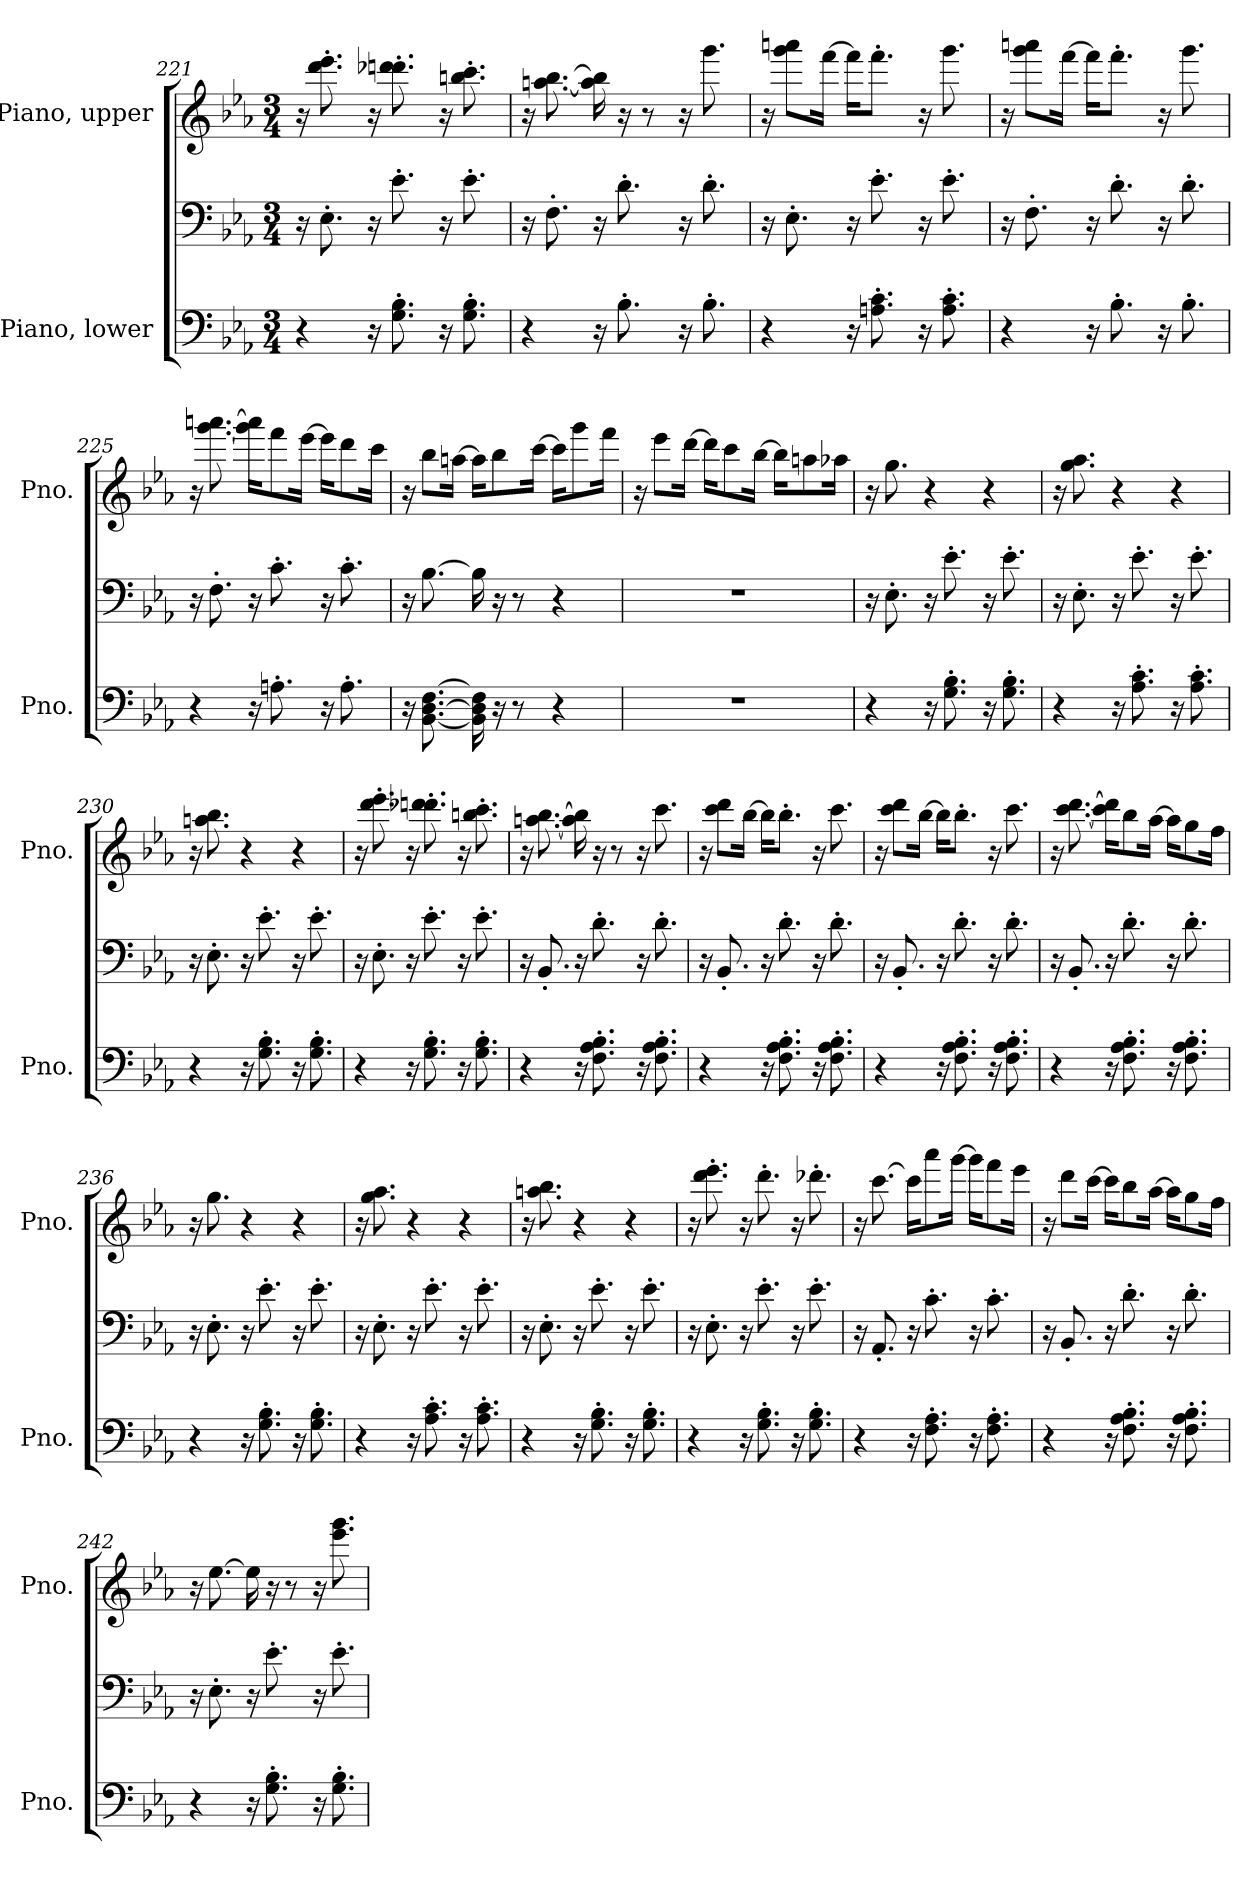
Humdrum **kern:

**kern	**kern	**kern
*part2	*part2	*part1
*staff3	*staff2	*staff1
*I"Piano, lower	*	*I"Piano, upper
*I'Pno.	*	*I'Pno.
!!LO:LB:g=z
*clefF4	*clefF4	*clefG2
*k[b-e-a-]	*k[b-e-a-]	*k[b-e-a-]
*M3/4	*M3/4	*M3/4
=221	=221	=221
4r	16r	16r
.	8.E-'\	8.ddd\' 8.eee-\'
16r	16r	16r
8.G\' 8.B-\'	8.e-'\	8.ddd-X\' 8.dddn\'
16r	16r	16r
8.G\' 8.B-\'	8.e-'\	8.bbn\' 8.ccc\'
=222	=222	=222
4r	16r	16r
.	8.F'\	[8.aan\ [8.bb-\
16r	16r	16aa\] 16bb-\]
8.B-'\	8.d'\	16r
.	.	8r
16r	16r	16r
8.B-'\	8.d'\	8.ggg\
=223	=223	=223
4r	16r	16r
.	8.E-'\	8ggg\ 8aaan\L
.	.	[16fff\Jk
16r	16r	16fff\KL]
8.An\' 8.c\'	8.e-'\	8.fff'\J
16r	16r	16r
8.A\' 8.c\'	8.e-'\	8.ggg\
!!LO:LB:g=z
=224	=224	=224
4r	16r	16r
.	8.F'\	8ggg\ 8aaan\L
.	.	[16fff\Jk
16r	16r	16fff\KL]
8.B-'\	8.d'\	8.fff'\J
16r	16r	16r
8.B-'\	8.d'\	8.ggg\
=225	=225	=225
4r	16r	16r
.	8.F'\	[8.ggg\ [8.aaan\
16r	16r	16ggg\] 16aaa\]KL
8.An'\	8.c'\	8fff\
.	.	[16eee-\Jk
16r	16r	16eee-\KL]
8.A'\	8.c'\	8ddd\
.	.	16ccc\Jk
=226	=226	=226
16r	16r	16r
[8.BB-\ [8.D\ [8.F\	[8.B-\	8bb-\L
.	.	[16aan\Jk
16BB-\] 16D\] 16F\]	16B-\]	16aa\KL]
16r	16r	8bb-\
8r	8r	.
.	.	[16ccc\Jk
4r	4r	16ccc\KL]
.	.	8ggg\
.	.	16fff\Jk
!!LO:PB:g=z
=227	=227	=227
2.r	2.r	16r
.	.	8eee-\L
.	.	[16ddd\Jk
.	.	16ddd\KL]
.	.	8ccc\
.	.	[16bb-\Jk
.	.	16bb-\KL]
.	.	8aan\
.	.	16aa-X\Jk
=228	=228	=228
4r	16r	16r
.	8.E-'\	8.gg\
16r	16r	4r
8.G\' 8.B-\'	8.e-'\	.
16r	16r	4r
8.G\' 8.B-\'	8.e-'\	.
=229	=229	=229
4r	16r	16r
.	8.E-'\	8.gg\ 8.aa-\
16r	16r	4r
8.A-\' 8.c\'	8.e-'\	.
16r	16r	4r
8.A-\' 8.c\'	8.e-'\	.
=230	=230	=230
4r	16r	16r
.	8.E-'\	8.aan\ 8.bb-\
16r	16r	4r
8.G\' 8.B-\'	8.e-'\	.
16r	16r	4r
8.G\' 8.B-\'	8.e-'\	.
!!LO:LB:g=z
=231	=231	=231
4r	16r	16r
.	8.E-'\	8.ddd\' 8.eee-\'
16r	16r	16r
8.G\' 8.B-\'	8.e-'\	8.ddd-X\' 8.dddn\'
16r	16r	16r
8.G\' 8.B-\'	8.e-'\	8.bbn\' 8.ccc\'
=232	=232	=232
4r	16r	16r
.	8.BB-'/	[8.aan\ [8.bb-\
16r	16r	16aa\] 16bb-\]
8.F\' 8.A-\' 8.B-\'	8.d'\	16r
.	.	8r
16r	16r	16r
8.F\' 8.A-\' 8.B-\'	8.d'\	8.ccc\
=233	=233	=233
4r	16r	16r
.	8.BB-'/	8ccc\ 8ddd\L
.	.	[16bb-\Jk
16r	16r	16bb-\KL]
8.F\' 8.A-\' 8.B-\'	8.d'\	8.bb-'\J
16r	16r	16r
8.F\' 8.A-\' 8.B-\'	8.d'\	8.ccc\
!!LO:LB:g=z
=234	=234	=234
4r	16r	16r
.	8.BB-'/	8ccc\ 8ddd\L
.	.	[16bb-\Jk
16r	16r	16bb-\KL]
8.F\' 8.A-\' 8.B-\'	8.d'\	8.bb-'\J
16r	16r	16r
8.F\' 8.A-\' 8.B-\'	8.d'\	8.ccc\
=235	=235	=235
4r	16r	16r
.	8.BB-'/	[8.ccc\ [8.ddd\
16r	16r	16ccc\] 16ddd\]KL
8.F\' 8.A-\' 8.B-\'	8.d'\	8bb-\
.	.	[16aa-\Jk
16r	16r	16aa-\KL]
8.F\' 8.A-\' 8.B-\'	8.d'\	8gg\
.	.	16ff\Jk
=236	=236	=236
4r	16r	16r
.	8.E-'\	8.gg\
16r	16r	4r
8.G\' 8.B-\'	8.e-'\	.
16r	16r	4r
8.G\' 8.B-\'	8.e-'\	.
=237	=237	=237
4r	16r	16r
.	8.E-'\	8.gg\ 8.aa-\
16r	16r	4r
8.A-\' 8.c\'	8.e-'\	.
16r	16r	4r
8.A-\' 8.c\'	8.e-'\	.
!!LO:LB:g=z
=238	=238	=238
4r	16r	16r
.	8.E-'\	8.aan\ 8.bb-\
16r	16r	4r
8.G\' 8.B-\'	8.e-'\	.
16r	16r	4r
8.G\' 8.B-\'	8.e-'\	.
=239	=239	=239
4r	16r	16r
.	8.E-'\	8.ddd\' 8.eee-\'
16r	16r	16r
8.G\' 8.B-\'	8.e-'\	8.ddd'\
16r	16r	16r
8.G\' 8.B-\'	8.e-'\	8.ddd-X'\
=240	=240	=240
4r	16r	16r
.	8.AA-'/	[8.ccc\
16r	16r	16ccc\KL]
8.F\' 8.A-\'	8.c'\	8aaa-\
.	.	[16ggg\Jk
16r	16r	16ggg\KL]
8.F\' 8.A-\'	8.c'\	8fff\
.	.	16eee-\Jk
!!LO:PB:g=z
=241	=241	=241
4r	16r	16r
.	8.BB-'/	8ddd\L
.	.	[16ccc\Jk
16r	16r	16ccc\KL]
8.F\' 8.A-\' 8.B-\'	8.d'\	8bb-\
.	.	[16aa-\Jk
16r	16r	16aa-\KL]
8.F\' 8.A-\' 8.B-\'	8.d'\	8gg\
.	.	16ff\Jk
=242	=242	=242
4r	16r	16r
.	8.E-'\	[8.ee-\
16r	16r	16ee-\]
8.G\' 8.B-\'	8.e-'\	16r
.	.	8r
16r	16r	16r
8.G\' 8.B-\'	8.e-'\	8.eee-\ 8.ggg\
=	=	=
*-	*-	*-
